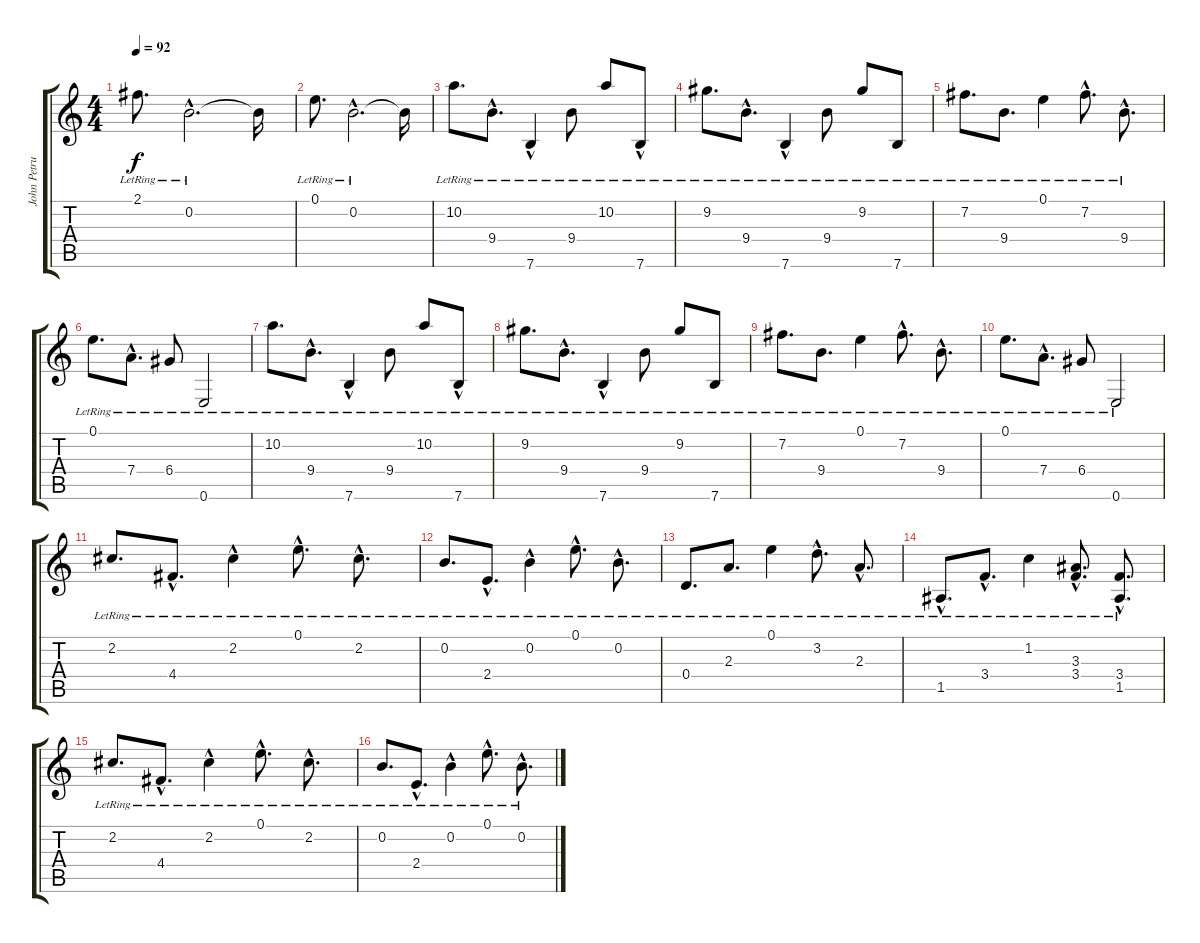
\track ("John Petrucci (for continous playing)" "John Petru") {instrument distortionguitar}
\staff {score tabs}
\tuning (E4 B3 G3 D3 A2 E2) {hide}
\ts (4 4)
\tempo 92
\clef g2
\ks c
2.1{lr}.8{d dy f} 0.2{hac lr}.2{d} 0.2{t}.16 |
0.1{lr}.8{d} 0.2{hac lr}.2{d} 0.2{t}.16 |
10.2{lr}.8{d} 9.4{hac lr}.8{d} 7.6{hac lr}.4 9.4{lr}.8 10.2{lr}.8 7.6{hac lr}.8 |
9.2{lr}.8{d} 9.4{hac lr}.8{d} 7.6{hac lr}.4 9.4{lr}.8 9.2{lr}.8 7.6{lr}.8 |
7.2{lr}.8{d} 9.4{lr}.8{d} 0.1{lr}.4 7.2{hac lr}.8{d} 9.4{hac lr}.8{d} |
0.1{lr}.8{d} 7.4{hac lr}.8{d} 6.4{lr}.8 0.6{lr}.2 |
10.2{lr}.8{d} 9.4{hac lr}.8{d} 7.6{hac lr}.4 9.4{lr}.8 10.2{lr}.8 7.6{hac lr}.8 |
9.2{lr}.8{d} 9.4{hac lr}.8{d} 7.6{hac lr}.4 9.4{lr}.8 9.2{lr}.8 7.6{lr}.8 |
7.2{lr}.8{d} 9.4{lr}.8{d} 0.1{lr}.4 7.2{hac lr}.8{d} 9.4{hac lr}.8{d} |
0.1{lr}.8{d} 7.4{hac lr}.8{d} 6.4{lr}.8 0.6{lr}.2 |
2.2{lr}.8{d} 4.4{hac lr}.8{d} 2.2{hac lr}.4 0.1{hac lr}.8{d} 2.2{hac lr}.8{d} |
0.2{lr}.8{d} 2.4{hac lr}.8{d} 0.2{hac lr}.4 0.1{hac lr}.8{d} 0.2{hac lr}.8{d} |
0.4{lr}.8{d} 2.3{lr}.8{d} 0.1{lr}.4 3.2{hac lr}.8{d} 2.3{hac lr}.8{d} |
1.5{hac lr}.8{d} 3.4{hac lr}.8{d} 1.2{lr}.4 (3.3{hac lr} 3.4{hac lr}).8{d} (3.4{hac lr} 1.5{hac lr}).8{d} |
2.2{lr}.8{d} 4.4{hac lr}.8{d} 2.2{hac lr}.4 0.1{hac lr}.8{d} 2.2{hac lr}.8{d} |
0.2{lr}.8{d} 2.4{hac lr}.8{d} 0.2{hac lr}.4 0.1{hac lr}.8{d} 0.2{hac lr}.8{d}
